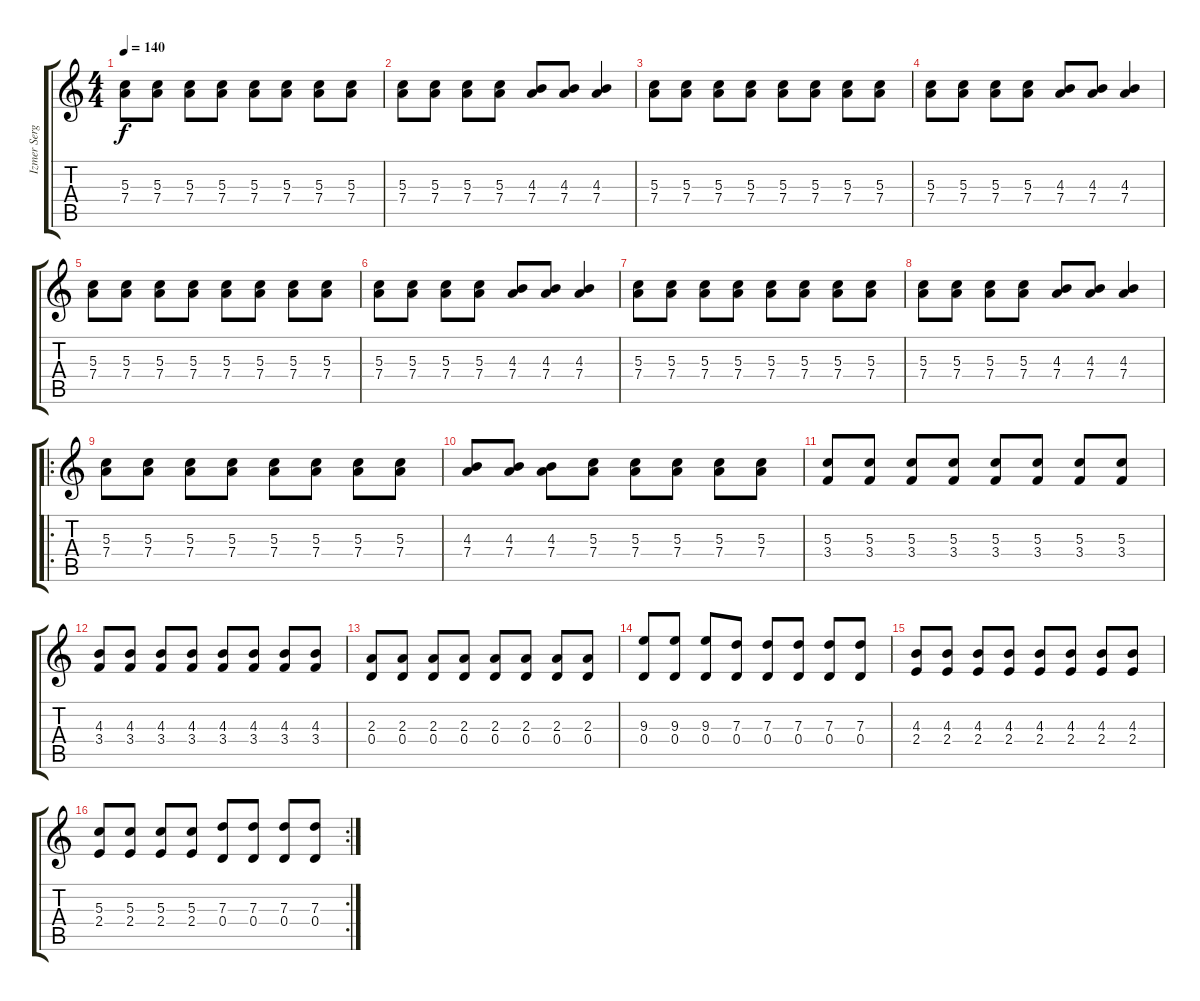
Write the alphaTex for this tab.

\track ("Izmer Sergei (FOCUS-GUITAR)" "Izmer Serg") {instrument overdrivenguitar}
\staff {score tabs}
\tuning (E4 B3 G3 D3 A2 E2) {hide}
\ts (4 4)
\tempo 140
\clef g2
\ks c
(5.3 7.4).8{dy f instrument overdrivenguitar} (5.3 7.4).8 (5.3 7.4).8 (5.3 7.4).8 (5.3 7.4).8 (5.3 7.4).8 (5.3 7.4).8 (5.3 7.4).8 |
(5.3 7.4).8 (5.3 7.4).8 (5.3 7.4).8 (5.3 7.4).8 (4.3 7.4).8 (4.3 7.4).8 (4.3 7.4).4 |
(5.3 7.4).8 (5.3 7.4).8 (5.3 7.4).8 (5.3 7.4).8 (5.3 7.4).8 (5.3 7.4).8 (5.3 7.4).8 (5.3 7.4).8 |
(5.3 7.4).8 (5.3 7.4).8 (5.3 7.4).8 (5.3 7.4).8 (4.3 7.4).8 (4.3 7.4).8 (4.3 7.4).4 |
(5.3 7.4).8 (5.3 7.4).8 (5.3 7.4).8 (5.3 7.4).8 (5.3 7.4).8 (5.3 7.4).8 (5.3 7.4).8 (5.3 7.4).8 |
(5.3 7.4).8 (5.3 7.4).8 (5.3 7.4).8 (5.3 7.4).8 (4.3 7.4).8 (4.3 7.4).8 (4.3 7.4).4 |
(5.3 7.4).8 (5.3 7.4).8 (5.3 7.4).8 (5.3 7.4).8 (5.3 7.4).8 (5.3 7.4).8 (5.3 7.4).8 (5.3 7.4).8 |
(5.3 7.4).8 (5.3 7.4).8 (5.3 7.4).8 (5.3 7.4).8 (4.3 7.4).8 (4.3 7.4).8 (4.3 7.4).4 |
\ro
(5.3 7.4).8 (5.3 7.4).8 (5.3 7.4).8 (5.3 7.4).8 (5.3 7.4).8 (5.3 7.4).8 (5.3 7.4).8 (5.3 7.4).8 |
(4.3 7.4).8 (4.3 7.4).8 (4.3 7.4).8 (5.3 7.4).8 (5.3 7.4).8 (5.3 7.4).8 (5.3 7.4).8 (5.3 7.4).8 |
(5.3 3.4).8 (5.3 3.4).8 (5.3 3.4).8 (5.3 3.4).8 (5.3 3.4).8 (5.3 3.4).8 (5.3 3.4).8 (5.3 3.4).8 |
(4.3 3.4).8 (4.3 3.4).8 (4.3 3.4).8 (4.3 3.4).8 (4.3 3.4).8 (4.3 3.4).8 (4.3 3.4).8 (4.3 3.4).8 |
(2.3 0.4).8 (2.3 0.4).8 (2.3 0.4).8 (2.3 0.4).8 (2.3 0.4).8 (2.3 0.4).8 (2.3 0.4).8 (2.3 0.4).8 |
(9.3 0.4).8 (9.3 0.4).8 (9.3 0.4).8 (7.3 0.4).8 (7.3 0.4).8 (7.3 0.4).8 (7.3 0.4).8 (7.3 0.4).8 |
(4.3 2.4).8 (4.3 2.4).8 (4.3 2.4).8 (4.3 2.4).8 (4.3 2.4).8 (4.3 2.4).8 (4.3 2.4).8 (4.3 2.4).8 |
\rc 2
(5.3 2.4).8 (5.3 2.4).8 (5.3 2.4).8 (5.3 2.4).8 (7.3 0.4).8 (7.3 0.4).8 (7.3 0.4).8 (7.3 0.4).8
